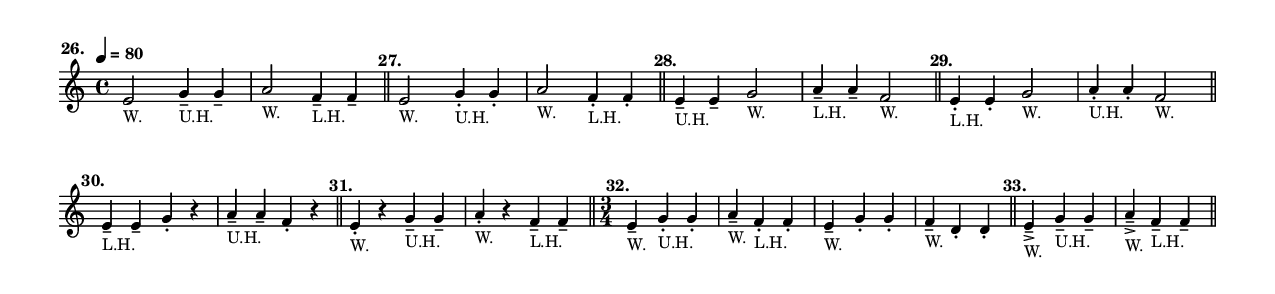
\version "2.24.1"
\language "english"
\paper {
  #(set-paper-size "letter")
}

\score {
  \layout {
    indent = #0
    \context {
      \Score
      \omit BarNumber
    }
  }
  \new Staff \with {
    \magnifyStaff #5/7
  } {
    \relative {
      \time 4/4
      \tempo \markup \teeny \bold \concat { \note {4} #1 " = 80"}
      e'2 
      ^\markup \translate #'(-6 . 0) \bold "26."
      _\markup \teeny "W."
      g4 -- _\markup \teeny "U.H." g4 --
      | a2 _\markup \teeny "W." f4 -- _\markup \teeny "L.H." f4 --
      \bar "||"
      | e2 
      _\markup \teeny "W." 
      ^\markup \translate #'(-2 . 0) \bold "27."
      g4 -. _\markup \teeny "U.H." g4 -.
      | a2 _\markup \teeny "W." f4 -. _\markup \teeny "L.H." f4 -.
      \bar "||"
      | e4  --
      _\markup \teeny "U.H."
      ^\markup \translate #'(-2 . 0) \bold "28."
      e4 -- g2 _\markup \teeny "W."
      | a4 -- _\markup \teeny "L.H." a4 -- f2 _\markup \teeny "W."
      \bar "||"
      | e4 -.
      ^\markup \translate #'(-2 . 0) \bold "29."
      _\markup \teeny "L.H."
      e4 -. g2 _\markup \teeny "W."
      | a4 -. _\markup \teeny "U.H." a4 -. f2 _\markup \teeny "W."
      \bar "||"
      \break
      | e4 --
      ^\markup \translate #'(-2 . 0) \bold "30."
      _\markup \teeny "L.H."
      e4 -- g4 -. r4
      | a4 -- _\markup \teeny "U.H." a4 -- f4 -. r4
      \bar "||"
      | e4 -.
      ^\markup \translate #'(-2 . 0) \bold "31."
      _\markup \teeny "W."
      r4 g4 -- _\markup \teeny "U.H." g4 --
      | a4 -. _\markup \teeny "W." r4 f4 -- _\markup \teeny "L.H." f4 --
      \bar "||"
      \time 3/4
      | e4 --
      ^\markup \translate #'(-2 . 0) \bold "32."
      _\markup \teeny "W."
      g4 -. _\markup \teeny "U.H." g4 -.
      | a4 -- _\markup \teeny "W." f4 -. _\markup \teeny "L.H." f4 -.
      | e4 -- _\markup \teeny "W." g4 -. g4 -.
      | f4 -- _\markup \teeny "W." d4 -. d4 -.
      \bar "||"
      | e4 -- -> 
      ^\markup \translate #'(-2 . 0) \bold "33."
      _\markup \teeny "W." 
      g4 -- _\markup \teeny "U.H." g4 --
      | a4 -- -> _\markup \teeny "W." f4 -- _\markup \teeny "L.H." f4 --
      \bar "||"
    }
  }
}
